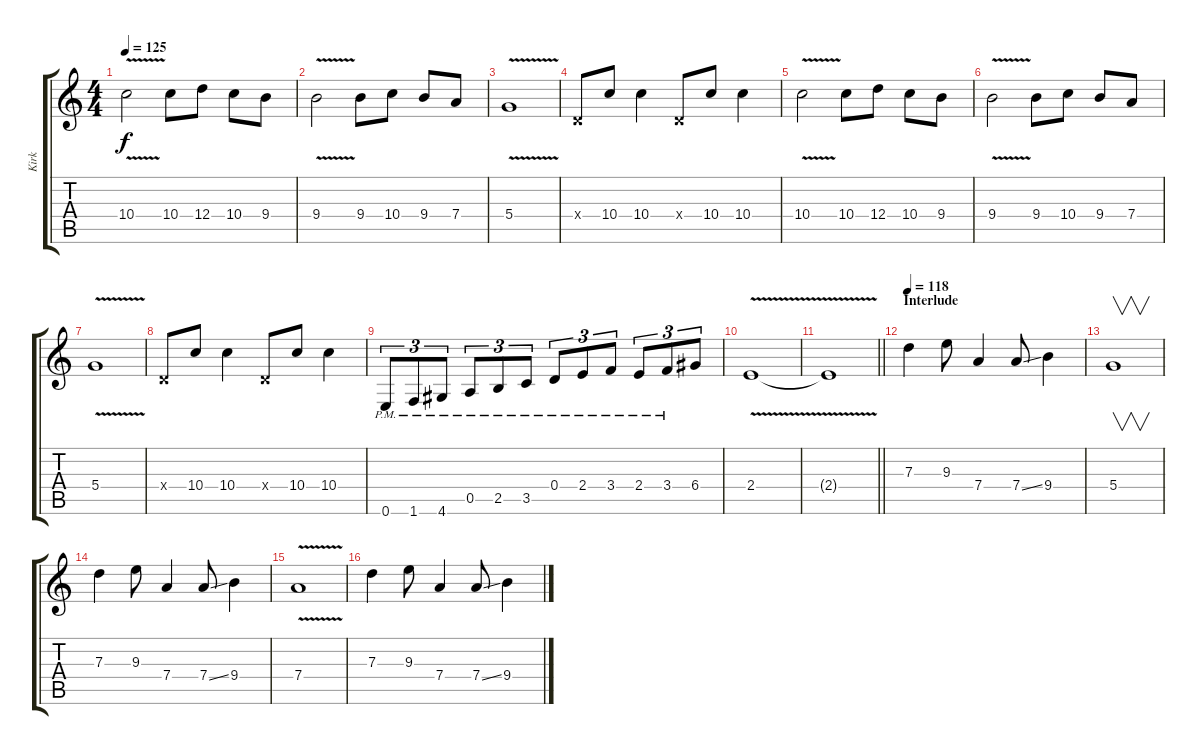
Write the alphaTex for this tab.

\track ("Kirk" "Kirk") {instrument acousticguitarsteel}
\staff {score tabs}
\tuning (E4 B3 G3 D3 A2 E2) {hide}
\ts (4 4)
\tempo 125
\clef g2
\ks c
10.4{v}.2{dy f} 10.4.8 12.4.8 10.4.8 9.4.8 |
9.4{v}.2 9.4.8 10.4.8 9.4.8 7.4.8 |
5.4{v}.1 |
0.4{x}.8 10.4.8 10.4.4 0.4{x}.8 10.4.8 10.4.4 |
10.4{v}.2 10.4.8 12.4.8 10.4.8 9.4.8 |
9.4{v}.2 9.4.8 10.4.8 9.4.8 7.4.8 |
5.4{v}.1 |
0.4{x}.8 10.4.8 10.4.4 0.4{x}.8 10.4.8 10.4.4 |
0.6{pm}.8{tu (3 2)} 1.6{pm}.8{tu (3 2)} 4.6{pm}.8{tu (3 2)} 0.5{pm}.8{tu (3 2)} 2.5{pm}.8{tu (3 2)} 3.5{pm}.8{tu (3 2)} 0.4{pm}.8{tu (3 2)} 2.4{pm}.8{tu (3 2)} 3.4{pm}.8{tu (3 2)} 2.4{pm}.8{tu (3 2)} 3.4{pm}.8{tu (3 2)} 6.4.8{tu (3 2)} |
2.4{v}.1 |
\barLineRight lightlight
2.4{t}.1 |
\section ("" "Interlude")
\tempo 118
7.3.4 9.3.8 7.4.4 7.4{ss}.8 9.4.4 |
5.4.1{v} |
7.3.4 9.3.8 7.4.4 7.4{ss}.8 9.4.4 |
7.4{v}.1 |
7.3.4 9.3.8 7.4.4 7.4{ss}.8 9.4.4
